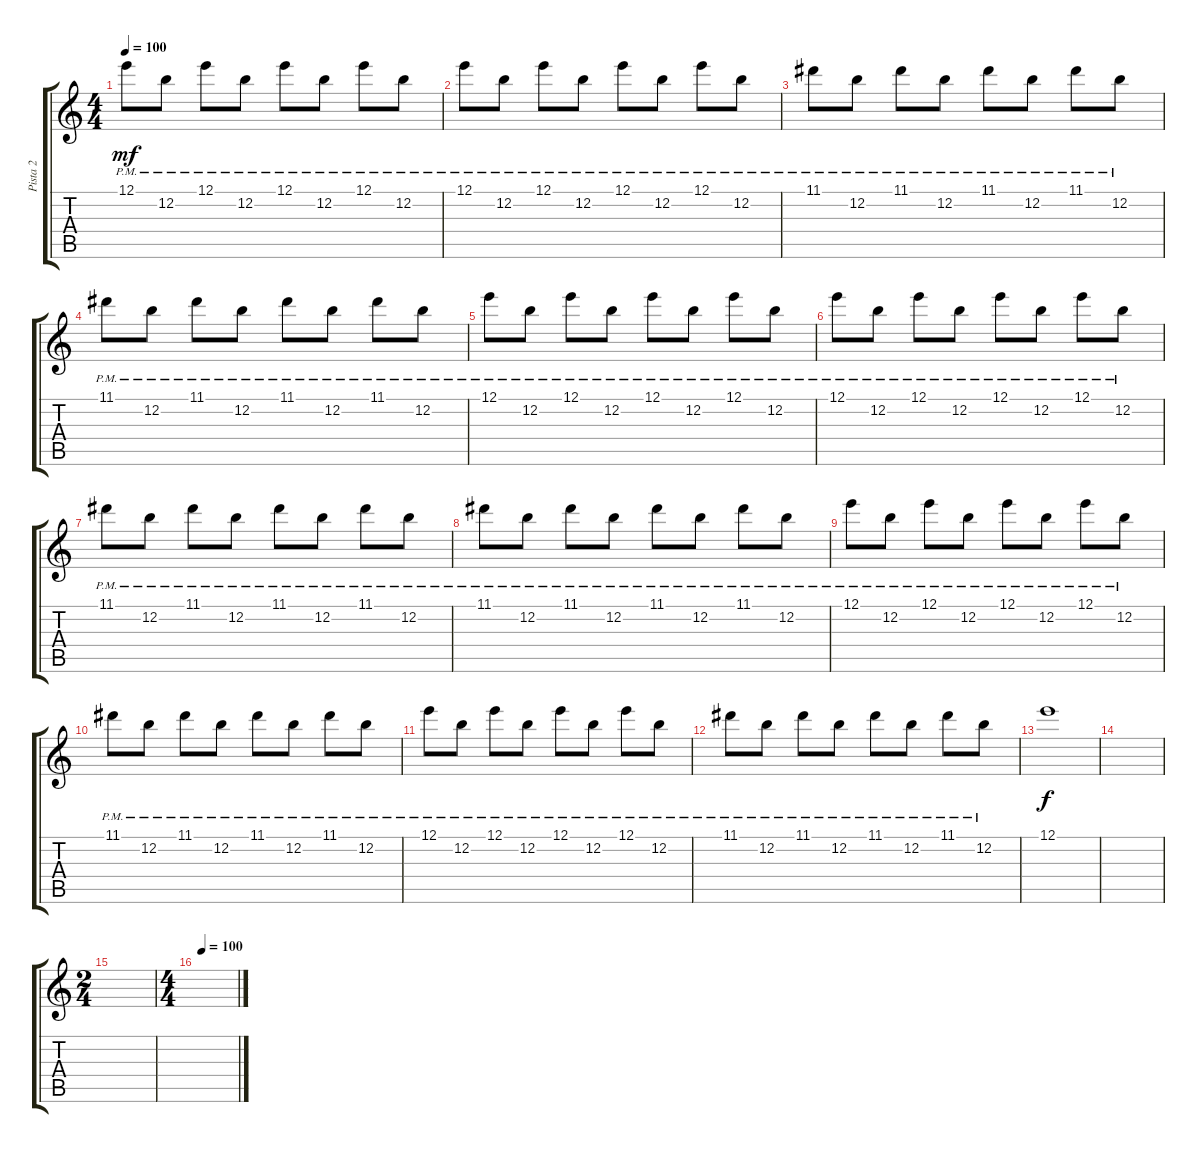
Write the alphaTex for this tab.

\track ("Pista 2" "Pista 2") {instrument overdrivenguitar}
\staff {score tabs}
\tuning (E4 B3 G3 D3 A2 E2) {hide}
\ts (4 4)
\tempo 100
\clef g2
\ks c
12.1{pm}.8{dy mf} 12.2{pm}.8 12.1{pm}.8 12.2{pm}.8 12.1{pm}.8 12.2{pm}.8 12.1{pm}.8 12.2{pm}.8 |
12.1{pm}.8 12.2{pm}.8 12.1{pm}.8 12.2{pm}.8 12.1{pm}.8 12.2{pm}.8 12.1{pm}.8 12.2{pm}.8 |
11.1{pm}.8 12.2{pm}.8 11.1{pm}.8 12.2{pm}.8 11.1{pm}.8 12.2{pm}.8 11.1{pm}.8 12.2{pm}.8 |
11.1{pm}.8 12.2{pm}.8 11.1{pm}.8 12.2{pm}.8 11.1{pm}.8 12.2{pm}.8 11.1{pm}.8 12.2{pm}.8 |
12.1{pm}.8 12.2{pm}.8 12.1{pm}.8 12.2{pm}.8 12.1{pm}.8 12.2{pm}.8 12.1{pm}.8 12.2{pm}.8 |
12.1{pm}.8 12.2{pm}.8 12.1{pm}.8 12.2{pm}.8 12.1{pm}.8 12.2{pm}.8 12.1{pm}.8 12.2{pm}.8 |
11.1{pm}.8 12.2{pm}.8 11.1{pm}.8 12.2{pm}.8 11.1{pm}.8 12.2{pm}.8 11.1{pm}.8 12.2{pm}.8 |
11.1{pm}.8 12.2{pm}.8 11.1{pm}.8 12.2{pm}.8 11.1{pm}.8 12.2{pm}.8 11.1{pm}.8 12.2{pm}.8 |
12.1{pm}.8 12.2{pm}.8 12.1{pm}.8 12.2{pm}.8 12.1{pm}.8 12.2{pm}.8 12.1{pm}.8 12.2{pm}.8 |
11.1{pm}.8 12.2{pm}.8 11.1{pm}.8 12.2{pm}.8 11.1{pm}.8 12.2{pm}.8 11.1{pm}.8 12.2{pm}.8 |
12.1{pm}.8 12.2{pm}.8 12.1{pm}.8 12.2{pm}.8 12.1{pm}.8 12.2{pm}.8 12.1{pm}.8 12.2{pm}.8 |
11.1{pm}.8 12.2{pm}.8 11.1{pm}.8 12.2{pm}.8 11.1{pm}.8 12.2{pm}.8 11.1{pm}.8 12.2{pm}.8 |
12.1.1{dy f volume 0} |
|
\ts (2 4)
|
\ts (4 4)
\tempo (100 0.125)
